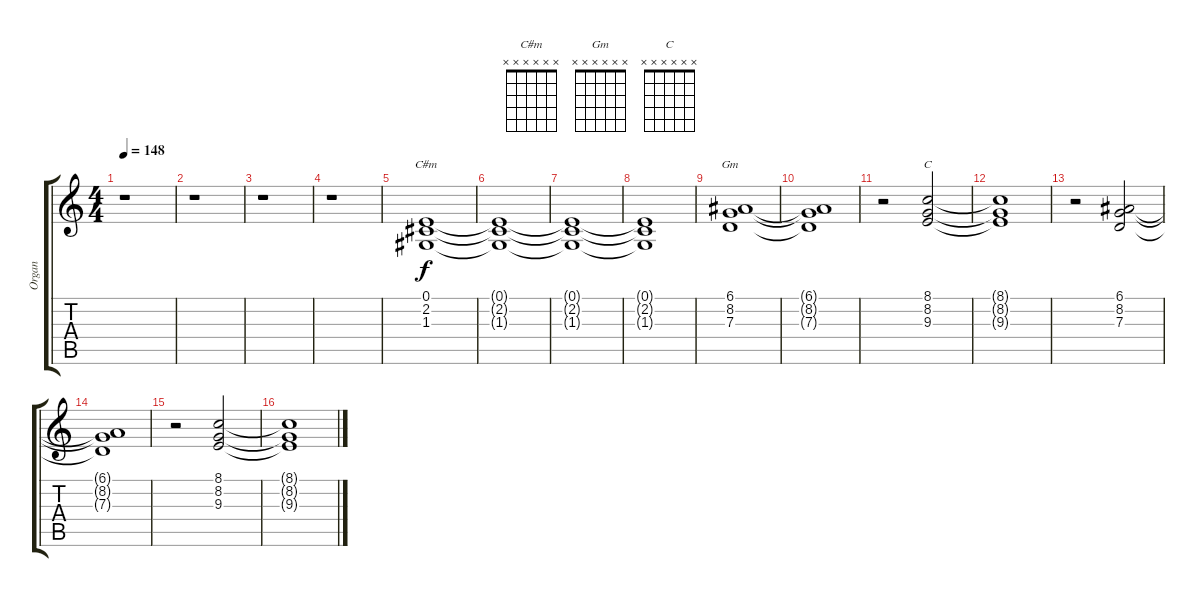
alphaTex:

\track ("Organ" "Organ") {instrument drawbarorgan}
\staff {score tabs}
\tuning (E4 B3 G3 D3 A2 E2) {hide}
\chord ("C#m" x x x x x x)
\chord ("Gm" x x x x x x)
\chord ("C" x x x x x x)
\ts (4 4)
\tempo 148
\clef g2
\ks c
r.1{dy f} |
r.1 |
r.1 |
r.1 |
(0.1 2.2 1.3).1{ch "C#m"} |
(0.1{t} 2.2{t} 1.3{t}).1 |
(0.1{t} 2.2{t} 1.3{t}).1 |
(0.1{t} 2.2{t} 1.3{t}).1 |
(6.1 8.2 7.3).1{ch "Gm"} |
(6.1{t} 8.2{t} 7.3{t}).1 |
r.2 (8.1 8.2 9.3).2{ch "C"} |
(8.1{t} 8.2{t} 9.3{t}).1 |
r.2 (6.1 8.2 7.3).2 |
(6.1{t} 8.2{t} 7.3{t}).1 |
r.2 (8.1 8.2 9.3).2 |
(8.1{t} 8.2{t} 9.3{t}).1
